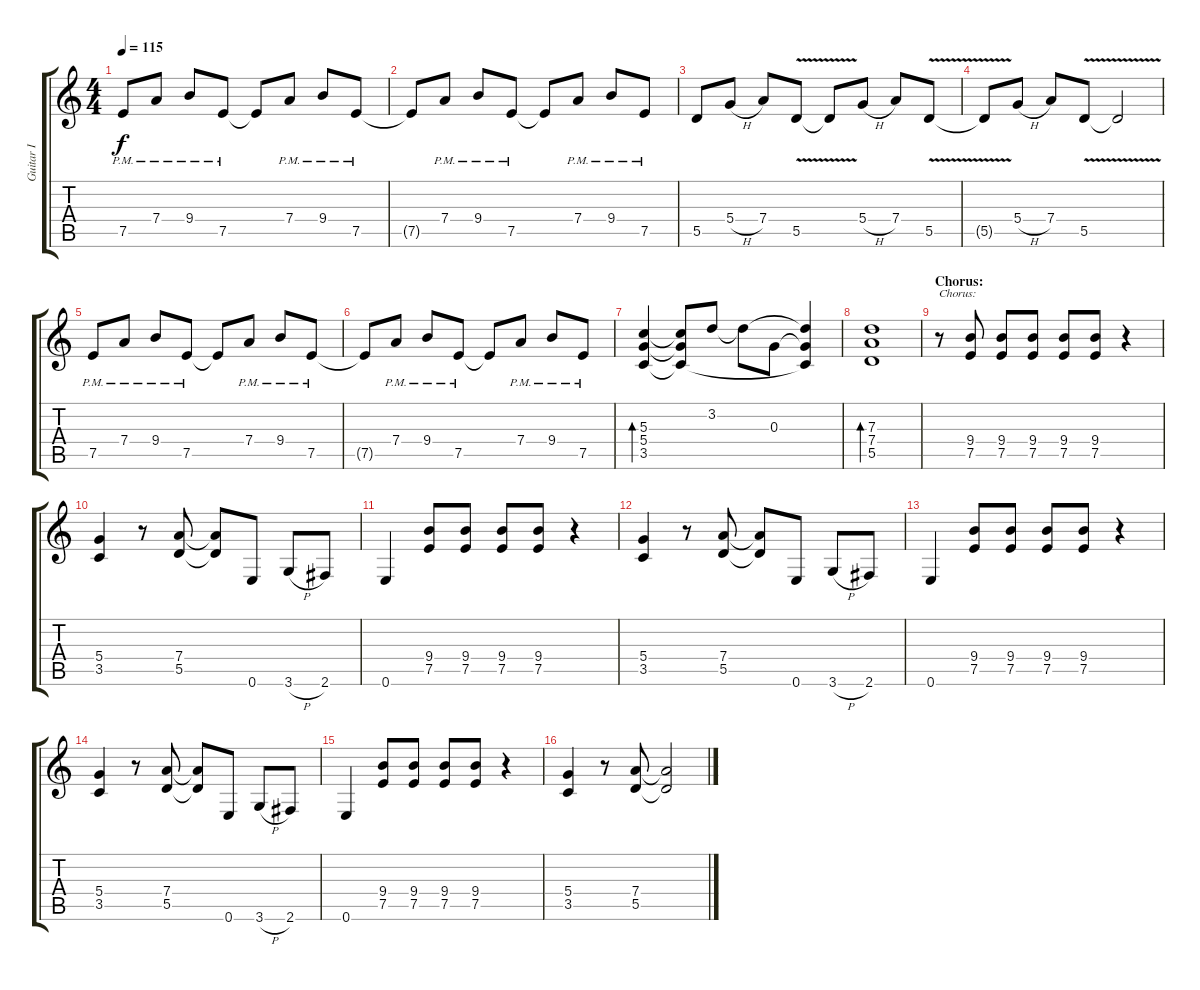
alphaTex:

\track ("Guitar I" "Guitar I") {instrument distortionguitar}
\staff {score tabs}
\tuning (E4 B3 G3 D3 A2 E2) {hide}
\ts (4 4)
\tempo 115
\clef g2
\ks c
7.5{pm}.8{dy f} 7.4{pm}.8 9.4{pm}.8 7.5{pm}.8 7.5{t}.8 7.4{pm}.8 9.4{pm}.8 7.5{pm}.8 |
7.5{t}.8 7.4{pm}.8 9.4{pm}.8 7.5{pm}.8 7.5{t}.8 7.4{pm}.8 9.4{pm}.8 7.5{pm}.8 |
5.5.8{instrument distortionguitar} 5.4{h}.8 7.4.8 5.5{v}.8 5.5{t}.8 5.4{h}.8 7.4.8 5.5{v}.8 |
5.5{t}.8 5.4{h}.8 7.4.8 5.5{v}.8 5.5{t}.2 |
7.5{pm}.8{instrument electricguitarmuted} 7.4{pm}.8 9.4{pm}.8 7.5{pm}.8 7.5{t}.8 7.4{pm}.8 9.4{pm}.8 7.5{pm}.8 |
7.5{t}.8 7.4{pm}.8 9.4{pm}.8 7.5{pm}.8 7.5{t}.8 7.4{pm}.8 9.4{pm}.8 7.5{pm}.8 |
(5.3 5.4 3.5).4{bd 480 instrument distortionguitar} (5.3{t} 5.4{t} 3.5{t}).8 3.2.8 3.2{t}.8 0.3.8 (3.2{t} 0.3{t} 3.5{t}).4 |
(7.3 7.4 5.5).1{bd 480} |
\section ("" "Chorus:")
r.8{txt "Chorus:"} (9.4 7.5).8 (9.4 7.5).8 (9.4 7.5).8 (9.4 7.5).8 (9.4 7.5).8 r.4 |
(5.4 3.5).4 r.8 (7.4 5.5).8 (7.4{t} 5.5{t}).8 0.6.8 3.6{h}.8 2.6.8 |
0.6.4 (9.4 7.5).8 (9.4 7.5).8 (9.4 7.5).8 (9.4 7.5).8 r.4 |
(5.4 3.5).4 r.8 (7.4 5.5).8 (7.4{t} 5.5{t}).8 0.6.8 3.6{h}.8 2.6.8 |
0.6.4 (9.4 7.5).8 (9.4 7.5).8 (9.4 7.5).8 (9.4 7.5).8 r.4 |
(5.4 3.5).4 r.8 (7.4 5.5).8 (7.4{t} 5.5{t}).8 0.6.8 3.6{h}.8 2.6.8 |
0.6.4 (9.4 7.5).8 (9.4 7.5).8 (9.4 7.5).8 (9.4 7.5).8 r.4 |
(5.4 3.5).4 r.8 (7.4 5.5).8 (7.4{t} 5.5{t}).2
